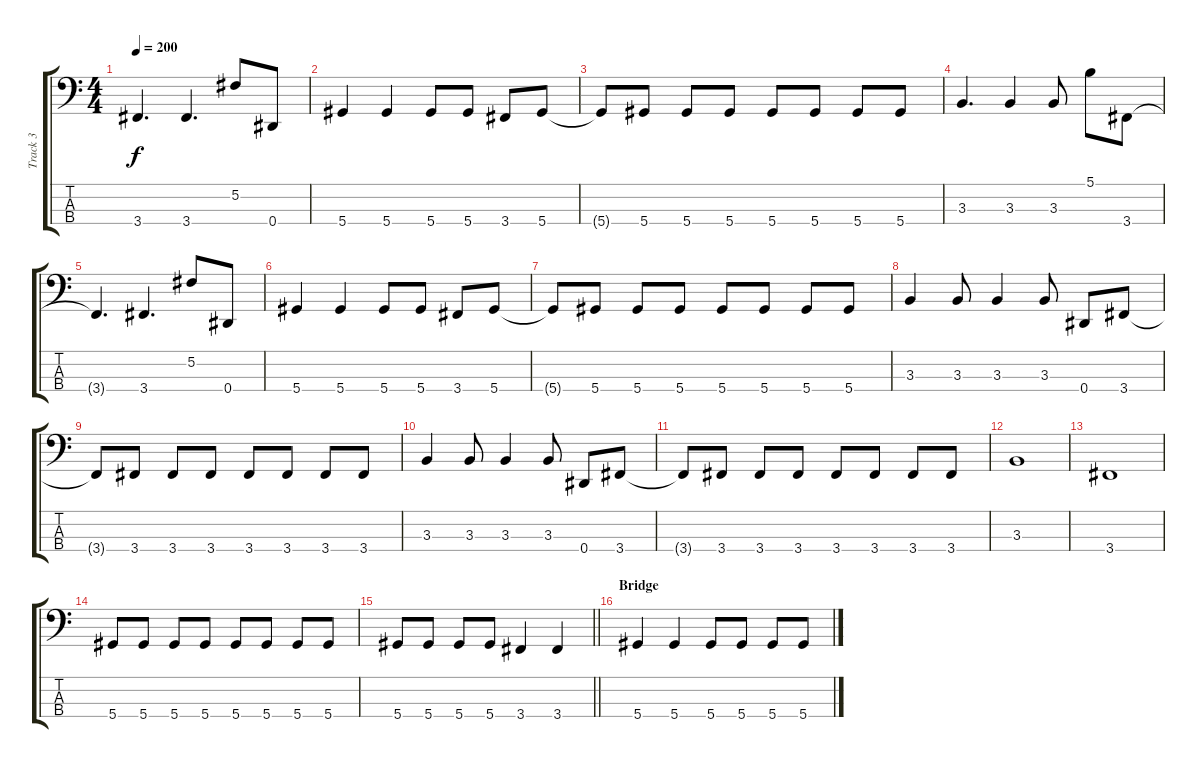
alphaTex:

\track ("Track 3" "Track 3") {instrument electricbassfinger}
\staff {score tabs}
\tuning (Gb2 Db2 Ab1 Eb1) {hide}
\ts (4 4)
\tempo 200
\clef f4
\ks c
3.4{t}.4{d dy f} 3.4.4{d} 5.2.8 0.4.8 |
5.4.4 5.4.4 5.4.8 5.4.8 3.4.8 5.4.8 |
5.4{t}.8 5.4.8 5.4.8 5.4.8 5.4.8 5.4.8 5.4.8 5.4.8 |
3.3.4{d} 3.3.4 3.3.8 5.1.8 3.4.8 |
3.4{t}.4{d} 3.4.4{d} 5.2.8 0.4.8 |
5.4.4 5.4.4 5.4.8 5.4.8 3.4.8 5.4.8 |
5.4{t}.8 5.4.8 5.4.8 5.4.8 5.4.8 5.4.8 5.4.8 5.4.8 |
3.3.4 3.3.8 3.3.4 3.3.8 0.4.8 3.4.8 |
3.4{t}.8 3.4.8 3.4.8 3.4.8 3.4.8 3.4.8 3.4.8 3.4.8 |
3.3.4 3.3.8 3.3.4 3.3.8 0.4.8 3.4.8 |
3.4{t}.8 3.4.8 3.4.8 3.4.8 3.4.8 3.4.8 3.4.8 3.4.8 |
3.3.1 |
3.4.1 |
5.4.8 5.4.8 5.4.8 5.4.8 5.4.8 5.4.8 5.4.8 5.4.8 |
\barLineRight lightlight
5.4.8 5.4.8 5.4.8 5.4.8 3.4.4 3.4.4 |
\section ("" "Bridge")
5.4.4 5.4.4 5.4.8 5.4.8 5.4.8 5.4.8
